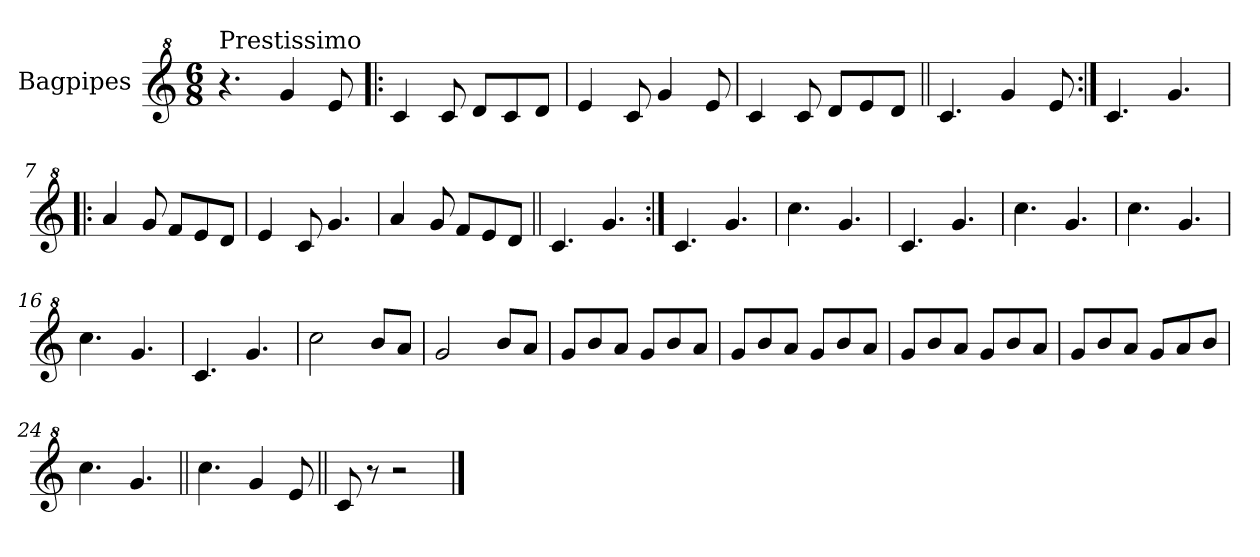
**kern
*part1
*staff1
*I"Bagpipes
*I'Bag
*clefG^2
*k[]
*C:
*M6/8
=1
!LO:TX:a:t=Prestissimo
4.r
4gg/
8ee/
=2!|:
4cc/
8cc/
8dd/L
8cc/
8dd/J
=3
4ee/
8cc/
4gg/
8ee/
=4
4cc/
8cc/
8dd/L
8ee/
8dd/J
=5||
4.cc/
4gg/
8ee/
=6:|!
4.cc/
4.gg/
=7!|:
4aa/
8gg/
8ff/L
8ee/
8dd/J
=8
4ee/
8cc/
4.gg/
!!LO:LB:g=z
=9
4aa/
8gg/
8ff/L
8ee/
8dd/J
=10||
4.cc/
4.gg/
=11:|!
4.cc/
4.gg/
=12
4.ccc\
4.gg/
=13
4.cc/
4.gg/
=14
4.ccc\
4.gg/
=15
4.ccc\
4.gg/
=16
4.ccc\
4.gg/
=17
4.cc/
4.gg/
=18
2ccc\
8bb/L
8aa/J
=19
2gg/
8bb/L
8aa/J
!!LO:LB:g=z
=20
8gg/L
8bb/
8aa/J
8gg/L
8bb/
8aa/J
=21
8gg/L
8bb/
8aa/J
8gg/L
8bb/
8aa/J
=22
8gg/L
8bb/
8aa/J
8gg/L
8bb/
8aa/J
=23
8gg/L
8bb/
8aa/J
8gg/L
8aa/
8bb/J
=24
4.ccc\
4.gg/
=25||
4.ccc\
4gg/
8ee/
=26||
8cc/
8r
2r
==
*-
